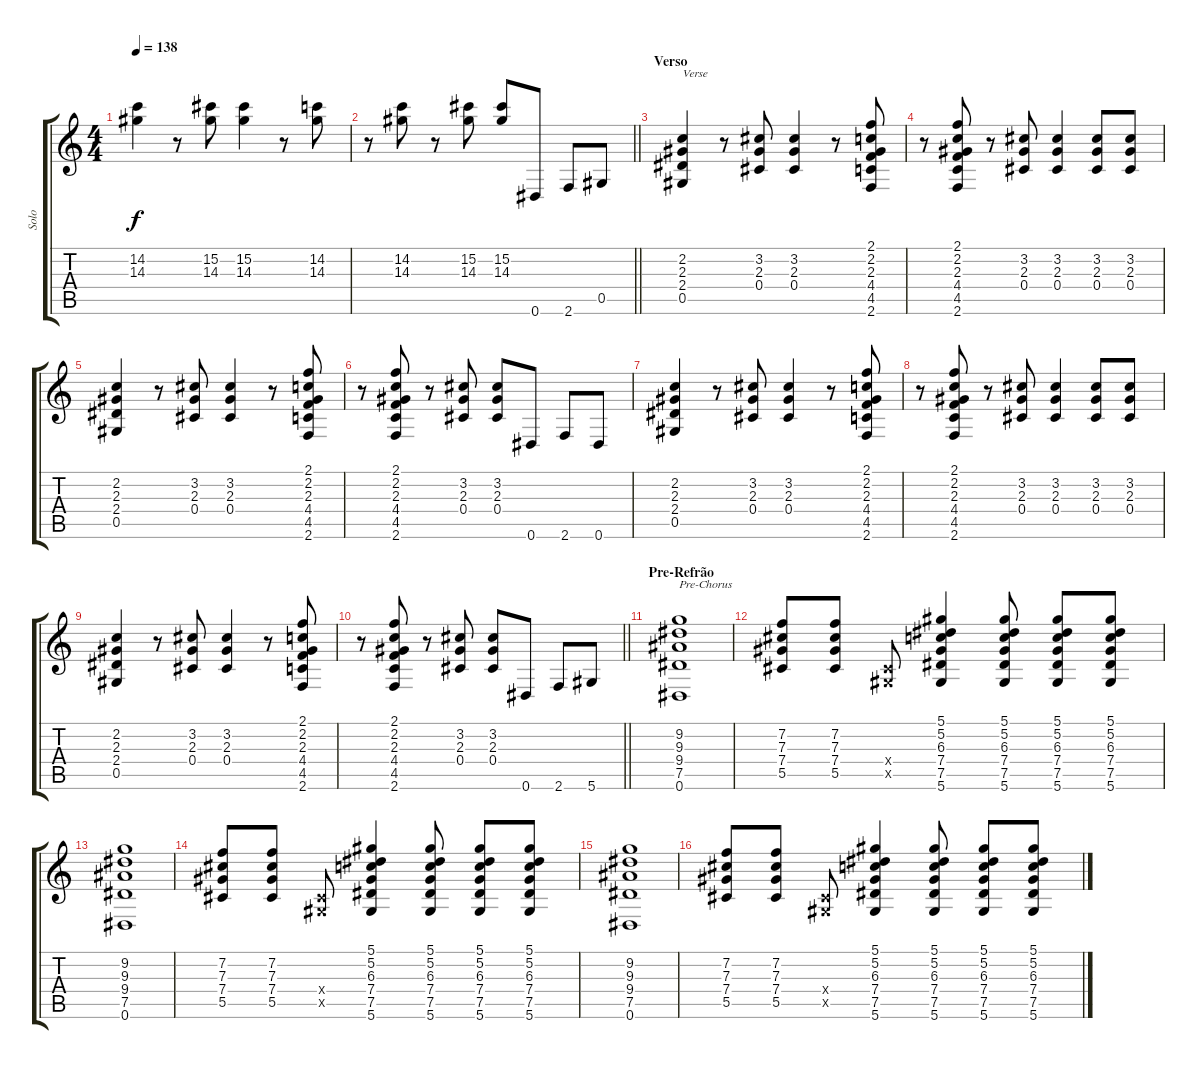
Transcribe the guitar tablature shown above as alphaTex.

\track ("Solo" "Solo") {instrument overdrivenguitar}
\staff {score tabs}
\tuning (Eb4 Bb3 Gb3 Db3 Ab2 Eb2) {hide}
\ts (4 4)
\tempo 138
\clef g2
\ks c
(14.2 14.3).4{dy f} r.8 (15.2 14.3).8 (15.2 14.3).4 r.8 (14.2 14.3).8 |
\barLineRight lightlight
r.8 (14.2 14.3).8 r.8 (15.2 14.3).8 (15.2 14.3).8 0.6.8 2.6.8 0.5.8 |
\section ("" "Verso")
(2.2 2.3 2.4 0.5).4{txt "Verse"} r.8 (3.2 2.3 0.4).8 (3.2 2.3 0.4).4 r.8 (2.1 2.2 2.3 4.4 4.5 2.6).8 |
r.8 (2.1 2.2 2.3 4.4 4.5 2.6).8 r.8 (3.2 2.3 0.4).8 (3.2 2.3 0.4).4 (3.2 2.3 0.4).8 (3.2 2.3 0.4).8 |
(2.2 2.3 2.4 0.5).4 r.8 (3.2 2.3 0.4).8 (3.2 2.3 0.4).4 r.8 (2.1 2.2 2.3 4.4 4.5 2.6).8 |
r.8 (2.1 2.2 2.3 4.4 4.5 2.6).8 r.8 (3.2 2.3 0.4).8 (3.2 2.3 0.4).8 0.6.8 2.6.8 0.6.8 |
(2.2 2.3 2.4 0.5).4 r.8 (3.2 2.3 0.4).8 (3.2 2.3 0.4).4 r.8 (2.1 2.2 2.3 4.4 4.5 2.6).8 |
r.8 (2.1 2.2 2.3 4.4 4.5 2.6).8 r.8 (3.2 2.3 0.4).8 (3.2 2.3 0.4).4 (3.2 2.3 0.4).8 (3.2 2.3 0.4).8 |
(2.2 2.3 2.4 0.5).4 r.8 (3.2 2.3 0.4).8 (3.2 2.3 0.4).4 r.8 (2.1 2.2 2.3 4.4 4.5 2.6).8 |
\barLineRight lightlight
r.8 (2.1 2.2 2.3 4.4 4.5 2.6).8 r.8 (3.2 2.3 0.4).8 (3.2 2.3 0.4).8 0.6.8 2.6.8 5.6.8 |
\section ("" "Pre-Refrão")
(9.2 9.3 9.4 7.5 0.6).1{txt "Pre-Chorus"} |
(7.2 7.3 7.4 5.5).8 (7.2 7.3 7.4 5.5).8 (0.4{x} 0.5{x}).8 (5.1 5.2 6.3 7.4 7.5 5.6).4 (5.1 5.2 6.3 7.4 7.5 5.6).8 (5.1 5.2 6.3 7.4 7.5 5.6).8 (5.1 5.2 6.3 7.4 7.5 5.6).8 |
(9.2 9.3 9.4 7.5 0.6).1 |
(7.2 7.3 7.4 5.5).8 (7.2 7.3 7.4 5.5).8 (0.4{x} 0.5{x}).8 (5.1 5.2 6.3 7.4 7.5 5.6).4 (5.1 5.2 6.3 7.4 7.5 5.6).8 (5.1 5.2 6.3 7.4 7.5 5.6).8 (5.1 5.2 6.3 7.4 7.5 5.6).8 |
(9.2 9.3 9.4 7.5 0.6).1 |
(7.2 7.3 7.4 5.5).8 (7.2 7.3 7.4 5.5).8 (0.4{x} 0.5{x}).8 (5.1 5.2 6.3 7.4 7.5 5.6).4 (5.1 5.2 6.3 7.4 7.5 5.6).8 (5.1 5.2 6.3 7.4 7.5 5.6).8 (5.1 5.2 6.3 7.4 7.5 5.6).8
